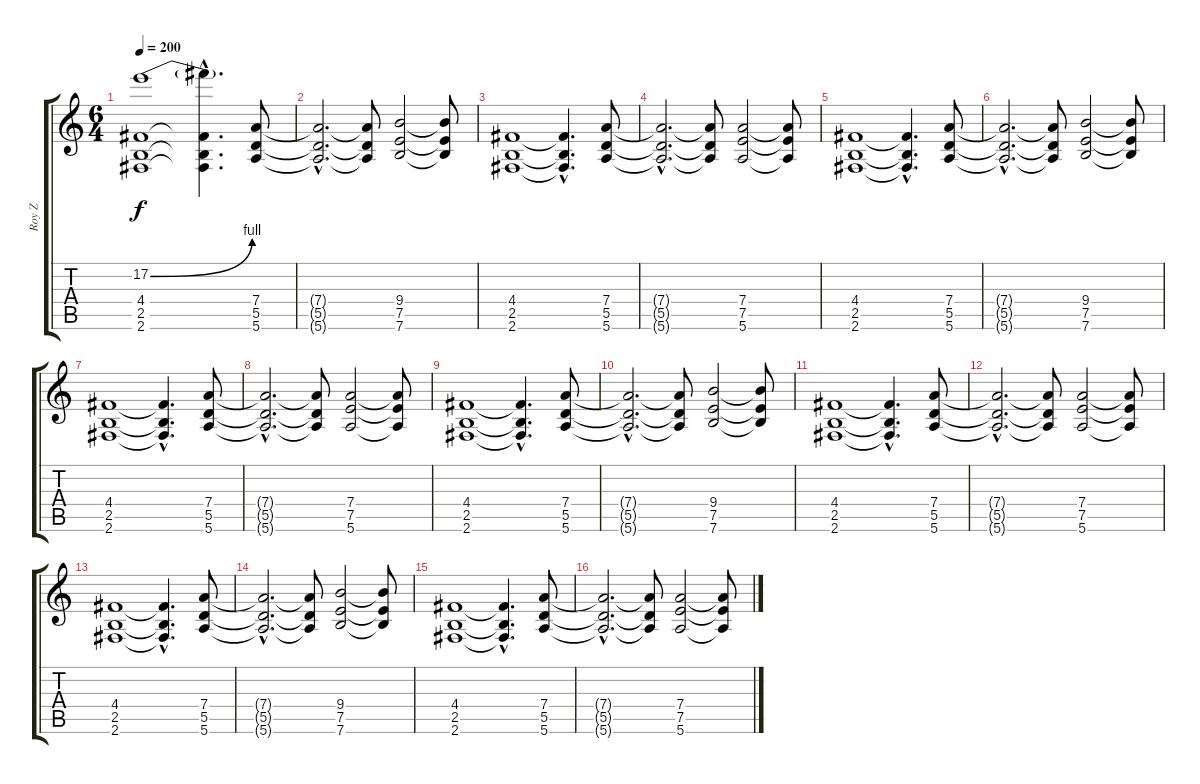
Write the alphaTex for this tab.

\track ("Roy Z" "Roy Z") {instrument distortionguitar}
\staff {score tabs}
\tuning (E4 B3 G3 D3 A2 E2) {hide}
\ts (6 4)
\tempo 200
\clef g2
\ks c
(17.2{be (bend 0 0 60 4)} 4.4 2.5 2.6).1{dy f instrument distortionguitar} (17.2{hac t} 4.4{hac t} 2.5{hac t} 2.6{hac t}).4{d} (7.4 5.5 5.6).8 |
(7.4{hac t} 5.5{hac t} 5.6{hac t}).2{d} (7.4{t} 5.5{t} 5.6{t}).8 (9.4 7.5 7.6).2 (9.4{t} 7.5{t} 7.6{t}).8 |
(4.4 2.5 2.6).1 (4.4{hac t} 2.5{hac t} 2.6{hac t}).4{d} (7.4 5.5 5.6).8 |
(7.4{hac t} 5.5{hac t} 5.6{hac t}).2{d} (7.4{t} 5.5{t} 5.6{t}).8 (7.4 7.5 5.6).2 (7.4{t} 7.5{t} 5.6{t}).8 |
(4.4 2.5 2.6).1 (4.4{hac t} 2.5{hac t} 2.6{hac t}).4{d} (7.4 5.5 5.6).8 |
(7.4{hac t} 5.5{hac t} 5.6{hac t}).2{d} (7.4{t} 5.5{t} 5.6{t}).8 (9.4 7.5 7.6).2 (9.4{t} 7.5{t} 7.6{t}).8 |
(4.4 2.5 2.6).1 (4.4{hac t} 2.5{hac t} 2.6{hac t}).4{d} (7.4 5.5 5.6).8 |
(7.4{hac t} 5.5{hac t} 5.6{hac t}).2{d} (7.4{t} 5.5{t} 5.6{t}).8 (7.4 7.5 5.6).2 (7.4{t} 7.5{t} 5.6{t}).8 |
(4.4 2.5 2.6).1 (4.4{hac t} 2.5{hac t} 2.6{hac t}).4{d} (7.4 5.5 5.6).8 |
(7.4{hac t} 5.5{hac t} 5.6{hac t}).2{d} (7.4{t} 5.5{t} 5.6{t}).8 (9.4 7.5 7.6).2 (9.4{t} 7.5{t} 7.6{t}).8 |
(4.4 2.5 2.6).1 (4.4{hac t} 2.5{hac t} 2.6{hac t}).4{d} (7.4 5.5 5.6).8 |
(7.4{hac t} 5.5{hac t} 5.6{hac t}).2{d} (7.4{t} 5.5{t} 5.6{t}).8 (7.4 7.5 5.6).2 (7.4{t} 7.5{t} 5.6{t}).8 |
(4.4 2.5 2.6).1 (4.4{hac t} 2.5{hac t} 2.6{hac t}).4{d} (7.4 5.5 5.6).8 |
(7.4{hac t} 5.5{hac t} 5.6{hac t}).2{d} (7.4{t} 5.5{t} 5.6{t}).8 (9.4 7.5 7.6).2 (9.4{t} 7.5{t} 7.6{t}).8 |
(4.4 2.5 2.6).1 (4.4{hac t} 2.5{hac t} 2.6{hac t}).4{d} (7.4 5.5 5.6).8 |
(7.4{hac t} 5.5{hac t} 5.6{hac t}).2{d} (7.4{t} 5.5{t} 5.6{t}).8 (7.4 7.5 5.6).2 (7.4{t} 7.5{t} 5.6{t}).8
